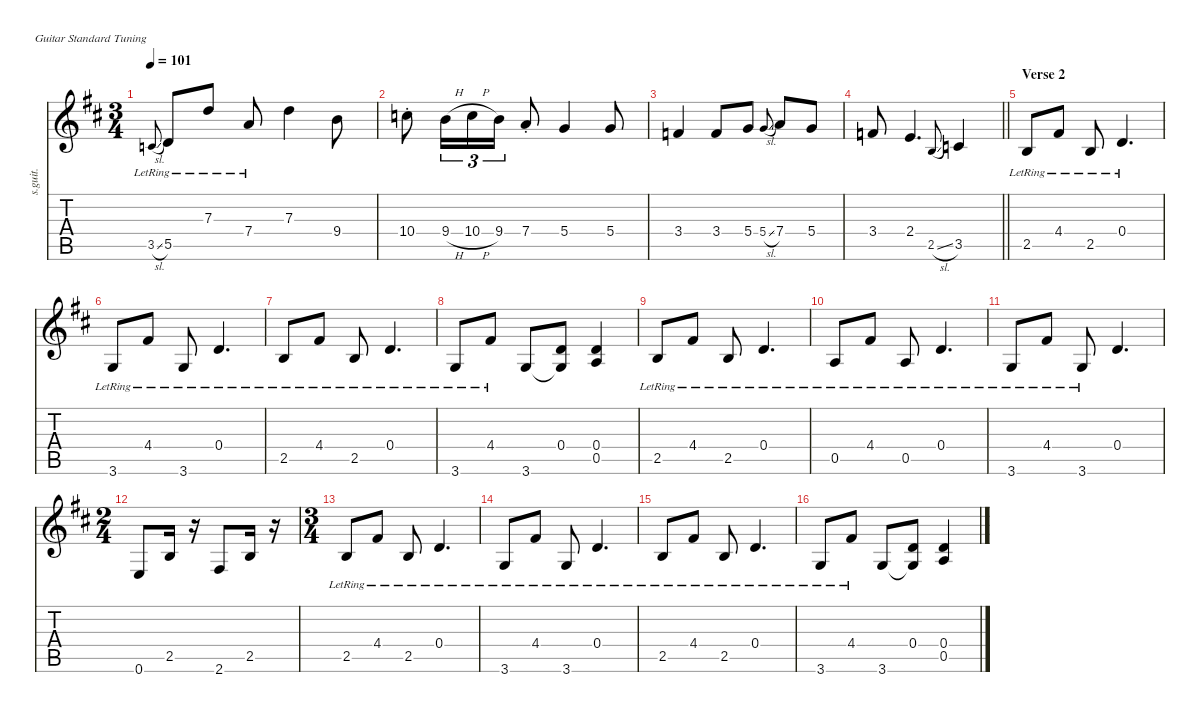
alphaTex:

\defaultSystemsLayout 4
\hideDynamics
\bracketExtendMode nobrackets
\otherSystemsTrackNameOrientation horizontal
\track ("Kirk Hammett (Acoustic)" "s.guit.") {defaultSystemsLayout 32 instrument acousticguitarsteel}
\staff {score tabs}
\tuning (E4 B3 G3 D3 A2 E2)
\ts (3 4)
\tempo 101
\clef g2
\ks bminor
3.5{sl lr acc forcenatural}.8{gr onbeat dy mf beam Up} 5.5{lr acc forcenatural}.8{dy f beam Up} 7.3{lr acc forcenatural}.8{beam Up} 7.4{lr acc forcenatural}.8{beam Up} 7.3{acc forcenatural}.4{beam Down} 9.4{acc forcenatural}.8{beam Down} |
10.4{st acc forcenatural}.8{beam Down} 9.4{h acc forcenatural}.16{tu (3 2) beam Down} 10.4{h acc forcenatural}.16{tu (3 2) beam Down} 9.4{acc forcenatural}.16{tu (3 2) beam Down} 7.4{st acc forcenatural}.8{beam Up} 5.4{acc forcenatural}.4{beam Up} 5.4{acc forcenatural}.8{beam Up} |
3.4{acc forcenatural}.4{beam Up} 3.4{acc forcenatural}.8{beam Up} 5.4{acc forcenatural}.8{beam Up} 5.4{sl acc forcenatural}.8{gr onbeat dy mf beam Up} 7.4{acc forcenatural}.8{dy f beam Up} 5.4{acc forcenatural}.8{beam Up} |
\barLineRight lightlight
3.4{acc forcenatural}.8{beam Up} 2.4{acc forcenatural}.4{d beam Up} 2.5{sl acc forcenatural}.8{gr onbeat dy mf beam Up} 3.5{acc forcenatural}.4{dy f beam Up} |
\section ("" "Verse 2")
2.5{lr acc forcenatural}.8{beam Up} 4.4{lr acc #}.8{beam Up} 2.5{lr acc forcenatural}.8{beam Up} 0.4{lr acc forcenatural}.4{d beam Up} |
3.6{lr acc forcenatural}.8{beam Up} 4.4{lr acc #}.8{beam Up} 3.6{lr acc forcenatural}.8{beam Up} 0.4{lr acc forcenatural}.4{d beam Up} |
2.5{lr acc forcenatural}.8{beam Up} 4.4{lr acc #}.8{beam Up} 2.5{lr acc forcenatural}.8{beam Up} 0.4{lr acc forcenatural}.4{d beam Up} |
3.6{lr acc forcenatural}.8{beam Up} 4.4{lr acc #}.8{beam Up} 3.6{acc forcenatural}.8{beam Up} (0.4{acc forcenatural} 3.6{t acc forcenatural}).8{beam Up} (0.4{acc forcenatural} 0.5{acc forcenatural}).4{beam Up} |
2.5{lr acc forcenatural}.8{beam Up} 4.4{lr acc #}.8{beam Up} 2.5{lr acc forcenatural}.8{beam Up} 0.4{lr acc forcenatural}.4{d beam Up} |
0.5{lr acc forcenatural}.8{beam Up} 4.4{lr acc #}.8{beam Up} 0.5{lr acc forcenatural}.8{beam Up} 0.4{lr acc forcenatural}.4{d beam Up} |
3.6{lr acc forcenatural}.8{beam Up} 4.4{lr acc #}.8{beam Up} 3.6{lr acc forcenatural}.8{beam Up} 0.4{acc forcenatural}.4{d beam Up} |
\ts (2 4)
\beaming (8 2 2)
0.6{acc forcenatural}.8{beam Up} 2.5{acc forcenatural}.16{beam Up} r.16{beam Up} 2.6{acc #}.8{beam Up} 2.5{acc forcenatural}.16{beam Up} r.16{beam Up} |
\ts (3 4)
\beaming (8 2 2 2)
2.5{lr acc forcenatural}.8{beam Up} 4.4{lr acc #}.8{beam Up} 2.5{lr acc forcenatural}.8{beam Up} 0.4{lr acc forcenatural}.4{d beam Up} |
3.6{lr acc forcenatural}.8{beam Up} 4.4{lr acc #}.8{beam Up} 3.6{lr acc forcenatural}.8{beam Up} 0.4{lr acc forcenatural}.4{d beam Up} |
2.5{lr acc forcenatural}.8{beam Up} 4.4{lr acc #}.8{beam Up} 2.5{lr acc forcenatural}.8{beam Up} 0.4{lr acc forcenatural}.4{d beam Up} |
3.6{lr acc forcenatural}.8{beam Up} 4.4{lr acc #}.8{beam Up} 3.6{acc forcenatural}.8{beam Up} (0.4{acc forcenatural} 3.6{t acc forcenatural}).8{beam Up} (0.4{acc forcenatural} 0.5{acc forcenatural}).4{beam Up}
